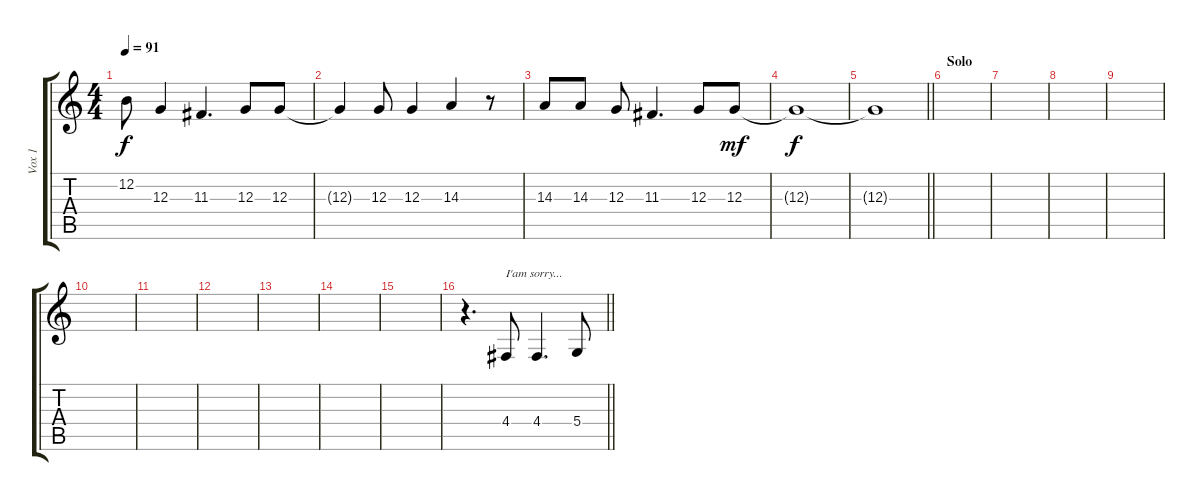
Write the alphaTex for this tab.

\track ("Vox 1" "Vox 1") {instrument lead2sawtooth}
\staff {score tabs}
\tuning (E4 B3 G3 D3 A2 E2) {hide}
\ts (4 4)
\tempo 91
\clef g2
\ks c
12.2.8{dy f} 12.3.4 11.3.4{d} 12.3.8 12.3.8 |
12.3{t}.4 12.3.8 12.3.4 14.3.4 r.8 |
14.3.8 14.3.8 12.3.8 11.3.4{d} 12.3.8 12.3.8{dy mf} |
12.3{t}.1{dy f} |
\barLineRight lightlight
12.3{t}.1 |
\section ("" "Solo")
|
|
|
|
|
|
|
|
|
|
\barLineRight lightlight
r.4{d} 4.4.8{txt "I'am sorry..." volume 15} 4.4.4{d} 5.4.8
